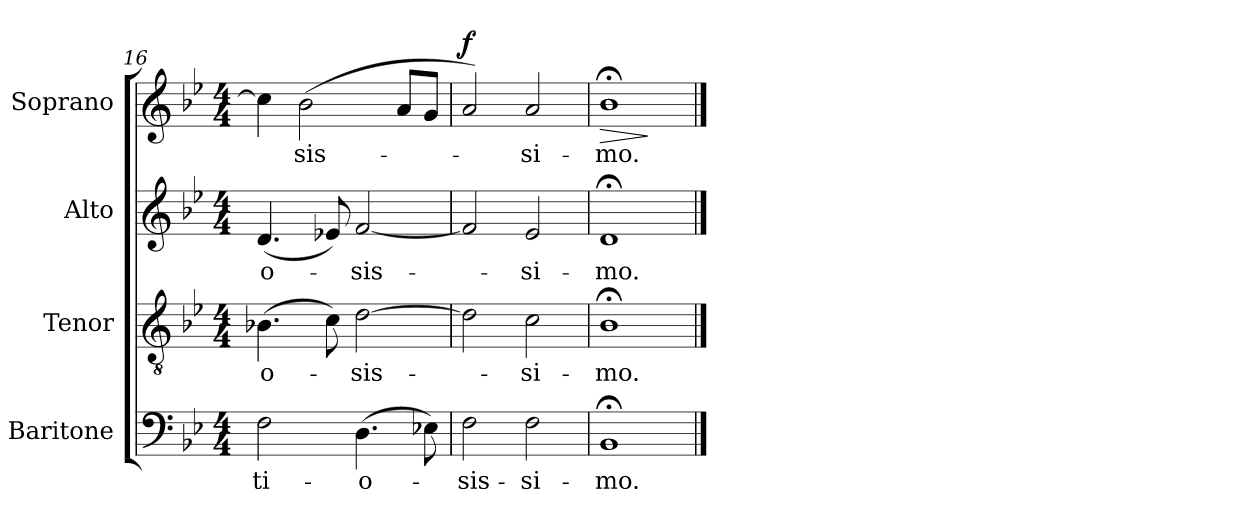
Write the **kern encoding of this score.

**kern	**text	**kern	**text	**kern	**text	**kern	**text	**dynam
*part4	*part4	*part3	*part3	*part2	*part2	*part1	*part1	*part1
*staff4	*staff4	*staff3	*staff3	*staff2	*staff2	*staff1	*staff1	*staff1
*I"Baritone	*	*I"Tenor	*	*I"Alto	*	*I"Soprano	*	*
*I'Bar.	*	*I'T.	*	*I'A.	*	*I'S.	*	*
*clefF4	*	*clefGv2	*	*clefG2	*	*clefG2	*	*
*	*	*ITrd7c12	*	*	*	*	*	*
*k[b-e-]	*	*k[b-e-]	*	*k[b-e-]	*	*k[b-e-]	*	*
*B-:	*	*B-:	*	*B-:	*	*B-:	*	*
*M4/4	*	*M4/4	*	*M4/4	*	*M4/4	*	*
=16	=16	=16	=16	=16	=16	=16	=16	=16
!	!LO:LY:b:color=#000000	!	!	!	!	!	!	!
!	!	!	!LO:LY:b:color=#000000	!	!	!	!	!
!	!	!	!	!	!LO:LY:b:color=#000000	!	!	!
2Fi\	-ti-	(4.BB-Xi\	-o-	(4.di/	-o-	4cci\]	.	.
!	!	!	!	!	!	!	!LO:LY:b:color=#000000	!
.	.	.	.	.	.	(2b-i\	-sis-	.
.	.	8Ci\)	.	8e-Xi/)	.	.	.	.
!	!LO:LY:b:color=#000000	!	!	!	!	!	!	!
!	!	!	!LO:LY:b:color=#000000	!	!	!	!	!
!	!	!	!	!	!LO:LY:b:color=#000000	!	!	!
(4.Di\	-o-	[2Di\	-sis-	[2fi/	-sis-	.	.	.
.	.	.	.	.	.	8ai/L	.	.
8E-Xi\)	.	.	.	.	.	8gi/J	.	.
=17	=17	=17	=17	=17	=17	=17	=17	=17
!	!LO:LY:b:color=#000000	!	!	!	!	!	!	!
2Fi\	-sis-	2Di\]	.	2fi/]	.	2ai/)	.	f
!	!LO:LY:b:color=#000000	!	!	!	!	!	!	!
!	!	!	!LO:LY:b:color=#000000	!	!	!	!	!
!	!	!	!	!	!LO:LY:b:color=#000000	!	!	!
!	!	!	!	!	!	!	!LO:LY:b:color=#000000	!
2Fi\	-si-	2Ci\	-si-	2e-i/	-si-	2ai/	-si-	.
=18	=18	=18	=18	=18	=18	=18	=18	=18
!	!LO:LY:b:color=#000000	!	!	!	!	!	!	!
!	!	!	!LO:LY:b:color=#000000	!	!	!	!	!
!	!	!	!	!	!LO:LY:b:color=#000000	!	!	!
!	!	!	!	!	!	!	!LO:LY:b:color=#000000	!LO:HP:b
1BB-;i	-mo.	1BB-;i	-mo.	1d;i	-mo.	1b-;i	-mo.	>
.	.	.	.	.	.	.	.	]
==	==	==	==	==	==	==	==	==
*-	*-	*-	*-	*-	*-	*-	*-	*-
